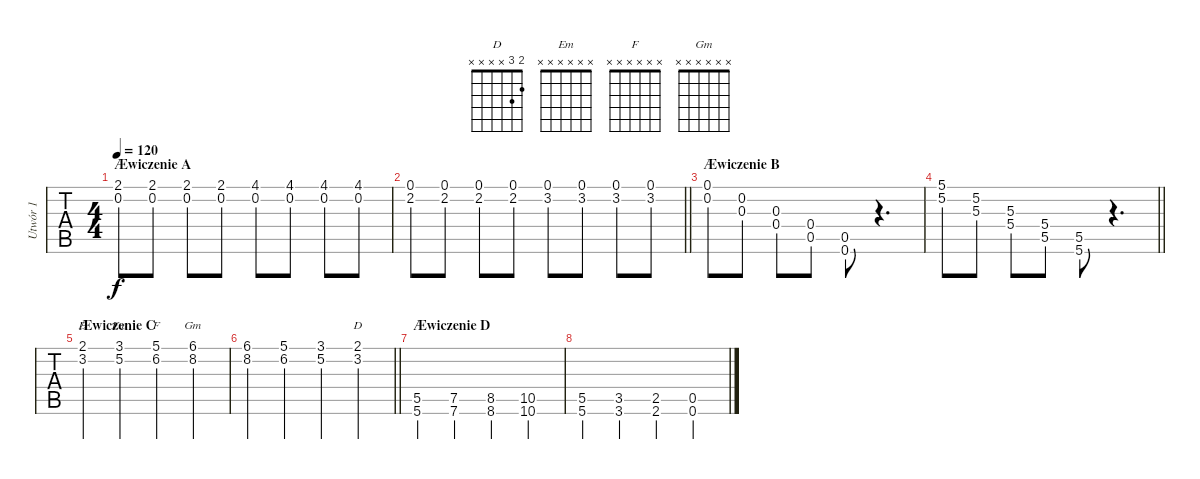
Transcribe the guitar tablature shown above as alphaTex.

\track ("Utwór 1" "Utwór 1") {instrument acousticguitarsteel}
\staff {tabs}
\tuning (E4 B3 G3 D3 A2 E2) {hide}
\chord ("D" x x x x x x)
\chord ("Em" x x x x x x)
\chord ("F" x x x x x x)
\chord ("Gm" x x x x x x)
\chord ("D" 2 3 x x x x)
\ts (4 4)
\section ("" "Æwiczenie A")
\tempo 120
\clef g2
\ks c
(2.1 0.2).8{dy f instrument acousticguitarsteel} (2.1 0.2).8 (2.1 0.2).8 (2.1 0.2).8 (4.1 0.2).8 (4.1 0.2).8 (4.1 0.2).8 (4.1 0.2).8 |
\barLineRight lightlight
(0.1 2.2).8 (0.1 2.2).8 (0.1 2.2).8 (0.1 2.2).8 (0.1 3.2).8 (0.1 3.2).8 (0.1 3.2).8 (0.1 3.2).8 |
\section ("" "Æwiczenie B")
(0.1 0.2).8 (0.2 0.3).8 (0.3 0.4).8 (0.4 0.5).8 (0.5 0.6).8 r.4{d} |
\barLineRight lightlight
(5.1 5.2).8 (5.2 5.3).8 (5.3 5.4).8 (5.4 5.5).8 (5.5 5.6).8 r.4{d} |
\section ("" "Æwiczenie C")
(2.1 3.2).4{ch "D"} (3.1 5.2).4{ch "Em"} (5.1 6.2).4{ch "F"} (6.1 8.2).4{ch "Gm"} |
\barLineRight lightlight
(6.1 8.2).4 (5.1 6.2).4 (3.1 5.2).4 (2.1 3.2).4{ch "D"} |
\section ("" "Æwiczenie D")
(5.5 5.6).4 (7.5 7.6).4 (8.5 8.6).4 (10.5 10.6).4 |
(5.5 5.6).4 (3.5 3.6).4 (2.5 2.6).4 (0.5 0.6).4
